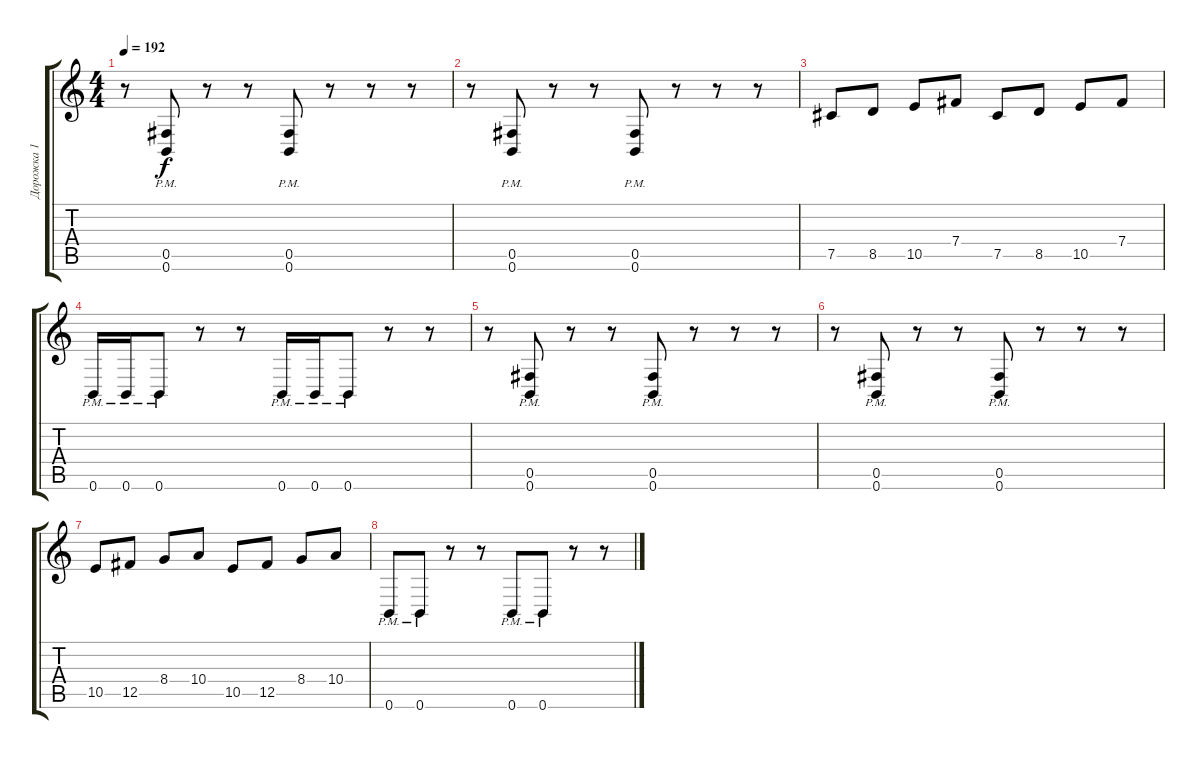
\track ("Дорожка 1" "Дорожка 1") {instrument distortionguitar}
\staff {score tabs}
\tuning (Db4 Ab3 E3 B2 Gb2 B1) {hide}
\ts (4 4)
\tempo 192
\clef g2
\ks c
r.8{dy f} (0.5{pm} 0.6{pm}).8 r.8 r.8 (0.5{pm} 0.6{pm}).8 r.8 r.8 r.8 |
r.8 (0.5{pm} 0.6{pm}).8 r.8 r.8 (0.5{pm} 0.6{pm}).8 r.8 r.8 r.8 |
7.5.8 8.5.8 10.5.8 7.4.8 7.5.8 8.5.8 10.5.8 7.4.8 |
0.6{pm}.16 0.6{pm}.16 0.6{pm}.8 r.8 r.8 0.6{pm}.16 0.6{pm}.16 0.6{pm}.8 r.8 r.8 |
r.8 (0.5{pm} 0.6{pm}).8 r.8 r.8 (0.5{pm} 0.6{pm}).8 r.8 r.8 r.8 |
r.8 (0.5{pm} 0.6{pm}).8 r.8 r.8 (0.5{pm} 0.6{pm}).8 r.8 r.8 r.8 |
10.5.8 12.5.8 8.4.8 10.4.8 10.5.8 12.5.8 8.4.8 10.4.8 |
0.6{pm}.8 0.6{pm}.8 r.8 r.8 0.6{pm}.8 0.6{pm}.8 r.8 r.8
